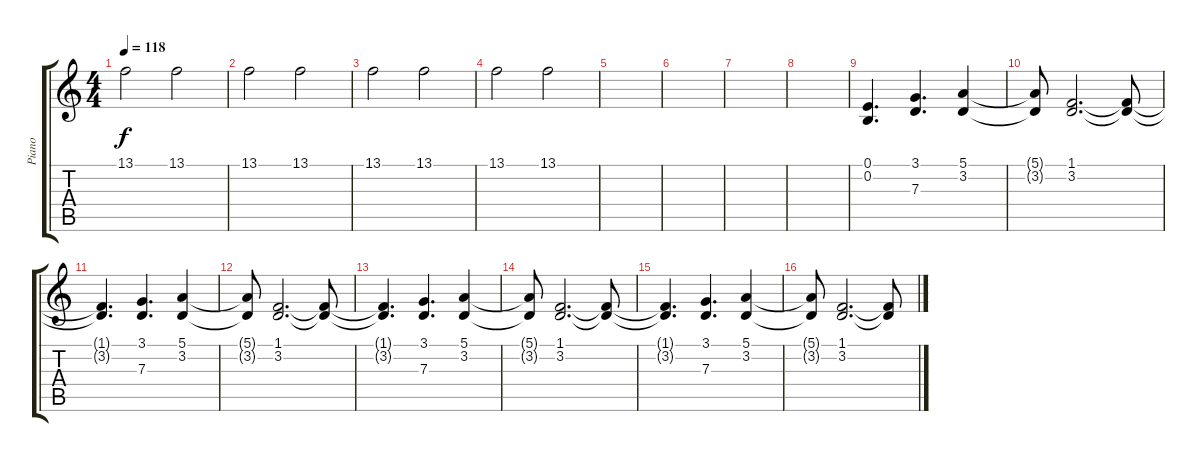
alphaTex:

\track ("Piano" "Piano") {instrument brightacousticpiano}
\staff {score tabs}
\tuning (E4 B3 G3 D3 A2 E2) {hide}
\ts (4 4)
\tempo 118
\clef g2
\ks c
13.1.2{dy f} 13.1.2 |
13.1.2 13.1.2 |
13.1.2 13.1.2 |
13.1.2 13.1.2 |
|
|
|
|
(0.1 0.2).4{d} (3.1 7.3).4{d} (5.1 3.2).4 |
(5.1{t} 3.2{t}).8 (1.1 3.2).2{d} (1.1{t} 3.2{t}).8 |
(1.1{t} 3.2{t}).4{d} (3.1 7.3).4{d} (5.1 3.2).4 |
(5.1{t} 3.2{t}).8 (1.1 3.2).2{d} (1.1{t} 3.2{t}).8 |
(1.1{t} 3.2{t}).4{d} (3.1 7.3).4{d} (5.1 3.2).4 |
(5.1{t} 3.2{t}).8 (1.1 3.2).2{d} (1.1{t} 3.2{t}).8 |
(1.1{t} 3.2{t}).4{d} (3.1 7.3).4{d} (5.1 3.2).4 |
(5.1{t} 3.2{t}).8 (1.1 3.2).2{d} (1.1{t} 3.2{t}).8
